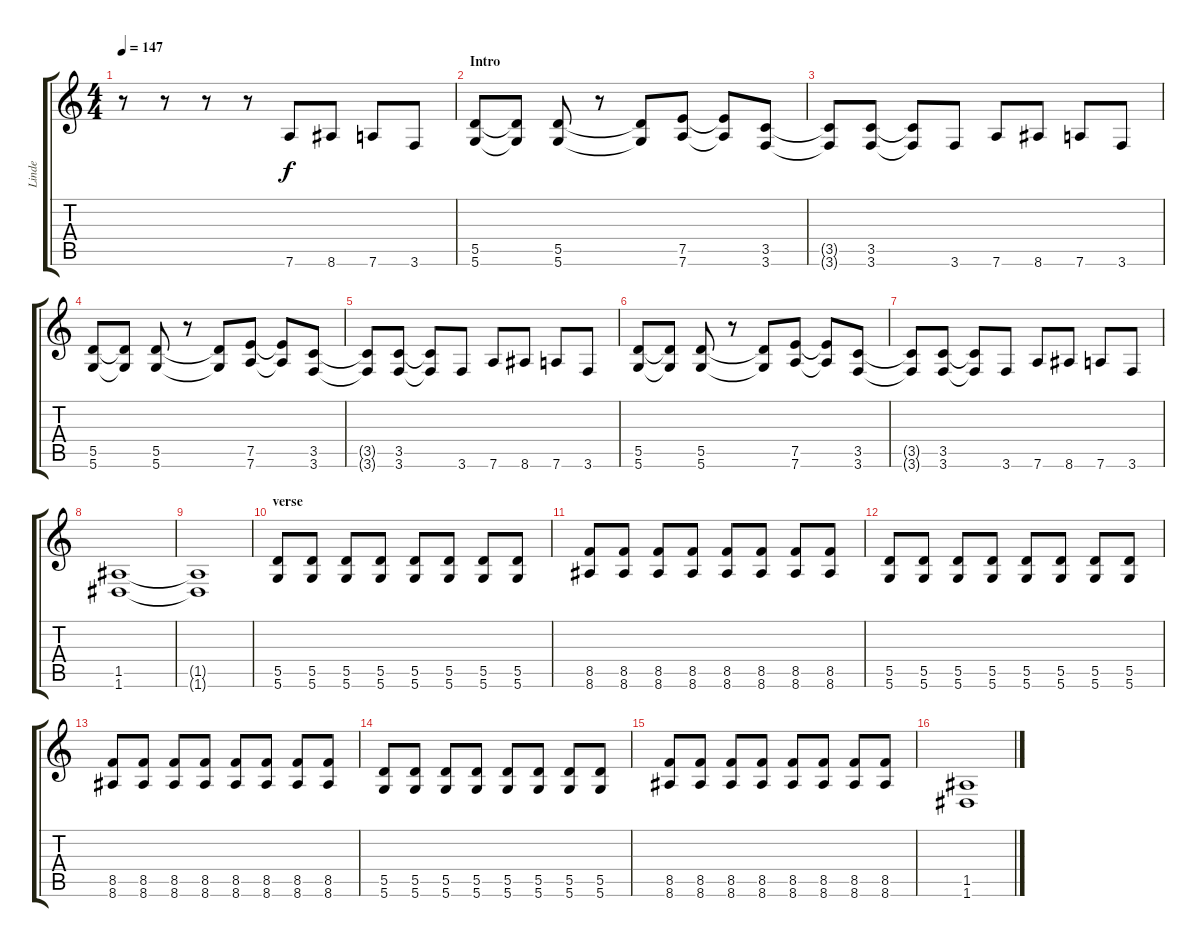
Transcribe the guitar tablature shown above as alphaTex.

\track ("Linde" "Linde") {instrument overdrivenguitar}
\staff {score tabs}
\tuning (E4 B3 G3 D3 A2 D2) {hide}
\ts (4 4)
\tempo 147
\clef g2
\ks c
r.8{dy f instrument overdrivenguitar} r.8 r.8 r.8 7.6.8 8.6.8 7.6.8 3.6.8 |
\section ("" "Intro")
(5.5 5.6).8 (5.5{t} 5.6{t}).8 (5.5 5.6).8 r.8 (5.5{t} 5.6{t}).8 (7.5 7.6).8 (7.5{t} 7.6{t}).8 (3.5 3.6).8 |
(3.5{t} 3.6{t}).8 (3.5 3.6).8 (3.5{t} 3.6{t}).8 3.6.8 7.6.8 8.6.8 7.6.8 3.6.8 |
(5.5 5.6).8 (5.5{t} 5.6{t}).8 (5.5 5.6).8 r.8 (5.5{t} 5.6{t}).8 (7.5 7.6).8 (7.5{t} 7.6{t}).8 (3.5 3.6).8 |
(3.5{t} 3.6{t}).8 (3.5 3.6).8 (3.5{t} 3.6{t}).8 3.6.8 7.6.8 8.6.8 7.6.8 3.6.8 |
(5.5 5.6).8 (5.5{t} 5.6{t}).8 (5.5 5.6).8 r.8 (5.5{t} 5.6{t}).8 (7.5 7.6).8 (7.5{t} 7.6{t}).8 (3.5 3.6).8 |
(3.5{t} 3.6{t}).8 (3.5 3.6).8 (3.5{t} 3.6{t}).8 3.6.8 7.6.8 8.6.8 7.6.8 3.6.8 |
(1.5 1.6).1 |
(1.5{t} 1.6{t}).1 |
\section ("" "verse")
(5.5 5.6).8{instrument distortionguitar} (5.5 5.6).8 (5.5 5.6).8 (5.5 5.6).8 (5.5 5.6).8 (5.5 5.6).8 (5.5 5.6).8 (5.5 5.6).8 |
(8.5 8.6).8 (8.5 8.6).8 (8.5 8.6).8 (8.5 8.6).8 (8.5 8.6).8 (8.5 8.6).8 (8.5 8.6).8 (8.5 8.6).8 |
(5.5 5.6).8 (5.5 5.6).8 (5.5 5.6).8 (5.5 5.6).8 (5.5 5.6).8 (5.5 5.6).8 (5.5 5.6).8 (5.5 5.6).8 |
(8.5 8.6).8 (8.5 8.6).8 (8.5 8.6).8 (8.5 8.6).8 (8.5 8.6).8 (8.5 8.6).8 (8.5 8.6).8 (8.5 8.6).8 |
(5.5 5.6).8 (5.5 5.6).8 (5.5 5.6).8 (5.5 5.6).8 (5.5 5.6).8 (5.5 5.6).8 (5.5 5.6).8 (5.5 5.6).8 |
(8.5 8.6).8 (8.5 8.6).8 (8.5 8.6).8 (8.5 8.6).8 (8.5 8.6).8 (8.5 8.6).8 (8.5 8.6).8 (8.5 8.6).8 |
(1.5 1.6).1{instrument overdrivenguitar}
